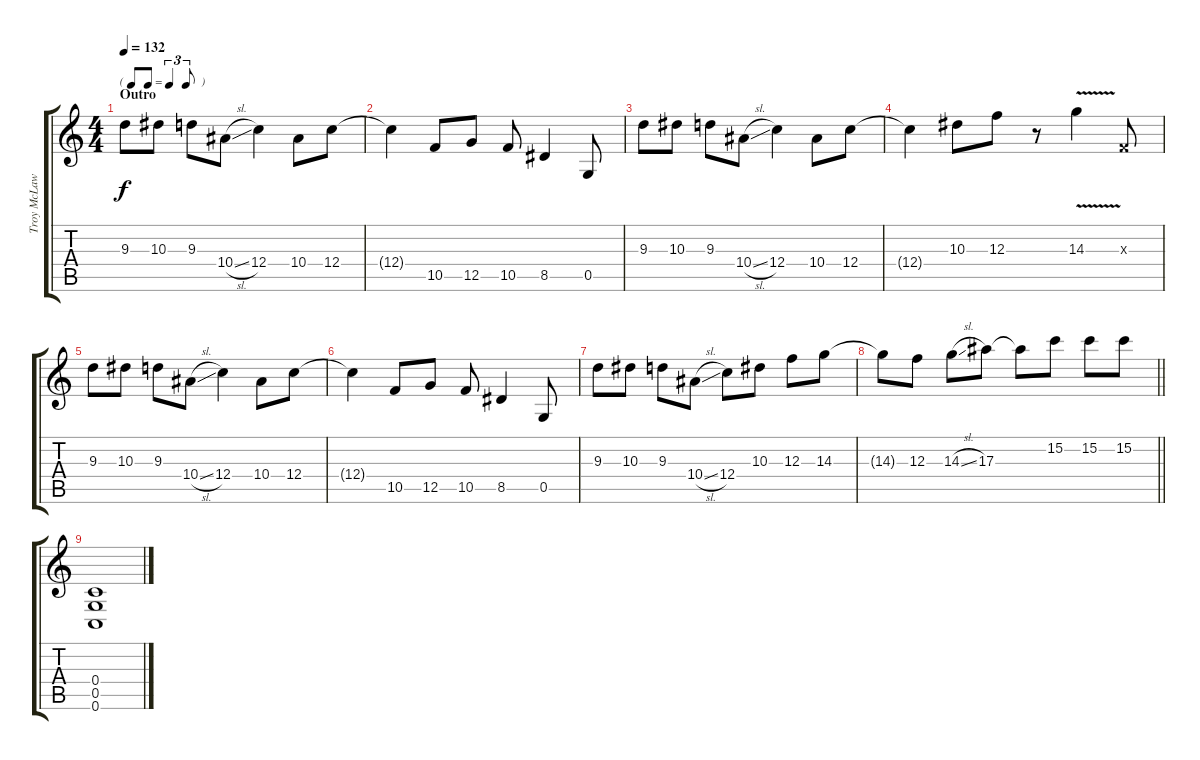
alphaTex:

\track ("Troy McLawhorn" "Troy McLaw") {instrument distortionguitar}
\staff {score tabs}
\tuning (D4 A3 F3 C3 G2 C2) {hide}
\ts (4 4)
\tf triplet8th
\section ("" "Outro")
\tempo 132
\clef g2
\ks c
9.3.8{dy f} 10.3.8 9.3.8 10.4{sl}.8 12.4.4 10.4.8 12.4.8 |
12.4{t}.4 10.5.8 12.5.8 10.5.8 8.5.4 0.5.8 |
9.3.8 10.3.8 9.3.8 10.4{sl}.8 12.4.4 10.4.8 12.4.8 |
12.4{t}.4 10.3.8 12.3.8 r.8 14.3{v}.4 0.3{x}.8 |
9.3.8 10.3.8 9.3.8 10.4{sl}.8 12.4.4 10.4.8 12.4.8 |
12.4{t}.4 10.5.8 12.5.8 10.5.8 8.5.4 0.5.8 |
9.3.8 10.3.8 9.3.8 10.4{sl}.8 12.4.8 10.3.8 12.3.8 14.3.8 |
\barLineRight lightlight
14.3{t}.8 12.3.8 14.3{sl}.8 17.3.8 17.3{t}.8 15.2.8 15.2.8 15.2.8 |
(0.4 0.5 0.6).1
